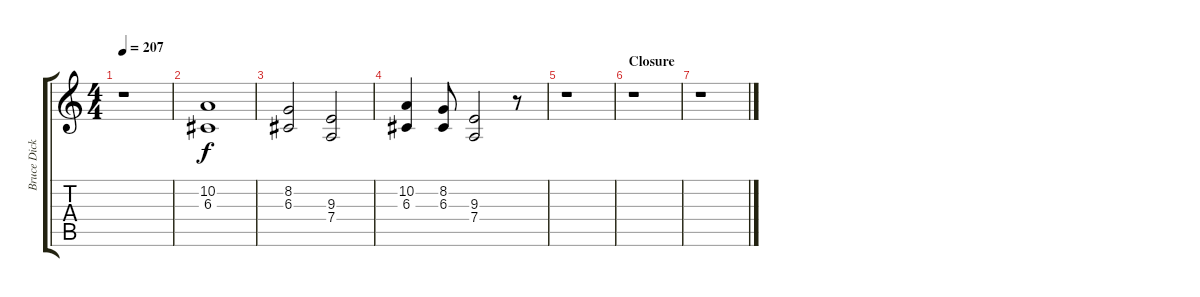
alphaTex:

\track ("Bruce Dickinson" "Bruce Dick") {instrument choiraahs}
\staff {score tabs}
\tuning (E4 B3 G3 D3 A2 E2) {hide}
\ts (4 4)
\tempo 207
\clef g2
\ks c
r.1{dy f} |
(10.2 6.3).1 |
(8.2 6.3).2 (9.3 7.4).2 |
(10.2 6.3).4 (8.2 6.3).8 (9.3 7.4).2 r.8 |
r.1 |
\section ("" "Closure")
r.1 |
r.1
